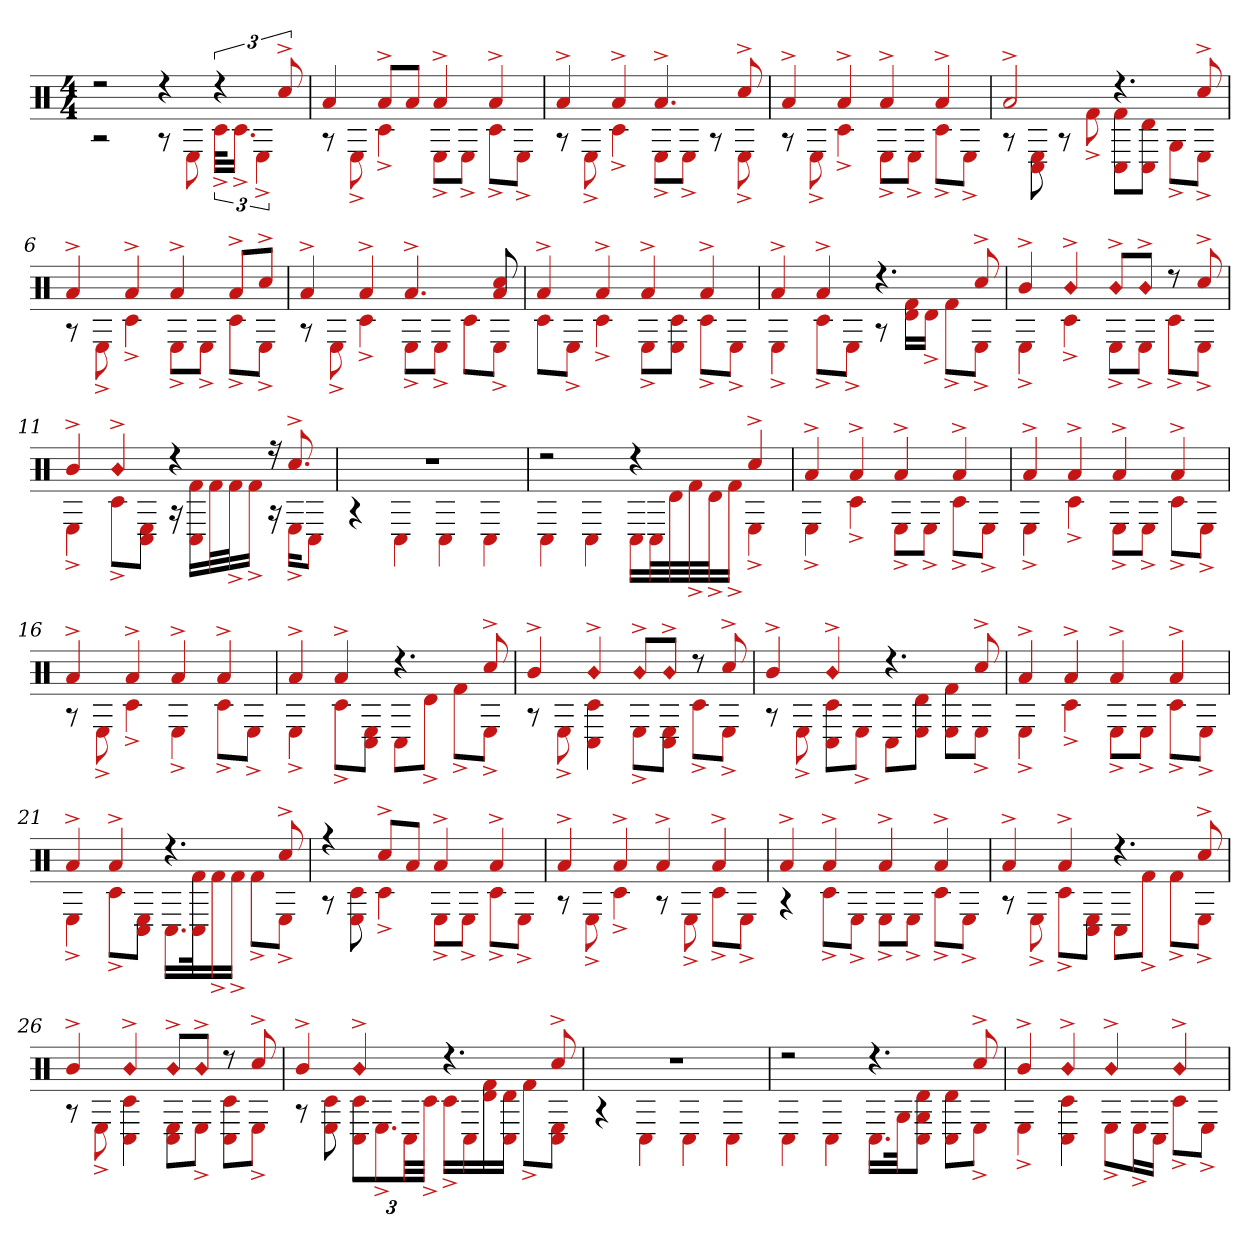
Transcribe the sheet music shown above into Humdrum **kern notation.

**kern
*part1
*staff1
*clefX
*k[]
*M4/4
=1
*^
2r	2r
4r	8r
.	8E
6r	48c#^KLL
.	24.c#^JJ
.	6E^
12cc#^	.
=2	=2
4a	8r
.	8E^
8a^L	4c#^
8aJ	.
4a^	8E^L
.	8E^J
4a^	8c#^L
.	8E^J
=3	=3
4a^	8r
.	8E^
4a^	4c#^
4.a^	8E^L
.	8E^J
.	8r
8cc#^	8E^
=4	=4
4a^	8r
.	8E^
4a^	4c#^
4a^	8E^L
.	8E^J
4a^	8c#^L
.	8E^J
=5	=5
2a^	8r
.	8C# 8E
.	8r
.	8f#^
4.r	8C# 8f#L
.	8d 8C#J
.	8G^L
8cc#^	8E^J
=6	=6
4a^	8r
.	8E^
4a^	4c#^
4a^	8E^L
.	8E^J
8a^L	8c#^L
8cc#^J	8E^J
=7	=7
4a^	8r
.	8E^
4a^	4c#^
4.a^	8E^L
.	8E^J
.	8c#L
8a 8cc#	8E^J
=8	=8
4a^	8c#L
.	8E^J
4a^	4c#^
4a^	8E^L
.	8E 8c#J
4a^	8c#^L
.	8E^J
=9	=9
4a^	4E^
4a^	8c#^L
.	8E^J
4.r	8r
.	16d 16f#LL
.	16d^JJ
.	8f#^L
8cc#^	8E^J
=10	=10
4b^	4E^
!LO:N:head=diamond	!
4b^	4c#^
!LO:N:head=diamond	!
8b^L	8E^L
!LO:N:head=diamond	!
8b^J	8E^J
8r	8c#^L
8cc#^	8E^J
=11	=11
4b^	4E^
!LO:N:head=diamond	!
4b^	8c#^L
.	8C# 8EJ
4r	16r
.	16C# 16f#LL
.	32f#L
.	32f#^J
.	16f#^JJ
16r	16r
8.cc#^	16E^KL
.	8C#J
=12	=12
1r	4r
.	4C#
.	4C#
.	4C#
=13	=13
2r	4C#
.	4C#
4r	16C#LL
.	32C#L
.	32d
.	32f#^
.	32d^J
.	16f#^JJ
4cc#^	4E^
=14	=14
4a^	4E^
4a^	4c#^
4a^	8E^L
.	8E^J
4a^	8c#^L
.	8E^J
=15	=15
4a^	4E^
4a^	4c#^
4a^	8E^L
.	8E^J
4a^	8c#^L
.	8E^J
=16	=16
4a^	8r
.	8E^
4a^	4c#^
4a^	4E^
4a^	8c#^L
.	8E^J
=17	=17
4a^	4E^
4a^	8c#^L
.	8E 8C#J
4.r	8C#L
.	8d^J
.	8f#^L
8cc#^	8E^J
=18	=18
4b^	8r
.	8E^
!LO:N:head=diamond	!
4b^	4C# 4c#
!LO:N:head=diamond	!
8b^L	8E^L
!LO:N:head=diamond	!
8b^J	8E 8C#J
8r	8c#^L
8cc#^	8E^J
=19	=19
4b^	8r
.	8E^
!LO:N:head=diamond	!
4b^	8C# 8c#L
.	8E^J
4.r	8C#L
.	8E 8dJ
.	8E 8f#L
8cc#^	8E^J
=20	=20
4a^	4E^
4a^	4c#^
4a^	8E^L
.	8E^J
4a^	8c#^L
.	8E^J
=21	=21
4a^	4E^
4a^	8c#^L
.	8C# 8EJ
4.r	16.C#LL
.	32C# 32f#k
.	16f#^
.	16f#^JJ
.	8f#^L
8cc#^	8E^J
=22	=22
4r	8r
.	8E 8c#
8cc#^L	4c#^
8aJ	.
4a^	8E^L
.	8E^J
4a^	8c#^L
.	8E^J
=23	=23
4a^	8r
.	8E^
4a^	4c#^
4a^	8r
.	8E^
4a^	8c#^L
.	8E^J
=24	=24
4a^	4r
4a^	8c#^L
.	8E^J
4a^	8E^L
.	8E^J
4a^	8c#^L
.	8E^J
=25	=25
4a^	8r
.	8E^
4a^	8c#^L
.	8C# 8EJ
4.r	8C#L
.	8f#^J
.	8f#^L
8cc#^	8E^J
=26	=26
4b^	8r
.	8E^
!LO:N:head=diamond	!
4b^	4C# 4c#
!LO:N:head=diamond	!
8b^L	8C# 8EL
!LO:N:head=diamond	!
8b^J	8E^J
8r	8C# 8c#L
8cc#^	8E^J
=27	=27
4b^	8r
.	8E 8c#
!LO:N:head=diamond	!
4b^	12C# 12c#L
.	12.E^
.	48C#LL
.	48c#^JJJ
4.r	16c#^LL
.	16C#
.	16d 16f#
.	16d 16C#JJ
.	8f#^L
8cc#^	8E 8C#J
=28	=28
1r	4r
.	4C#
.	4C#
.	4C#
=29	=29
2r	4C#
.	4C#
4.r	16.C#LL
.	32GJk
.	8d 8C# 8GJ
.	8d 8C#L
8cc#^	8E^J
=30	=30
4b^	4E^
!LO:N:head=diamond	!
4b^	4C# 4c#
!LO:N:head=diamond	!
4b^	8E^L
.	16E^L
.	16C#JJ
!LO:N:head=diamond	!
4b^	8c#^L
.	8E^J
*v	*v
=
*-
